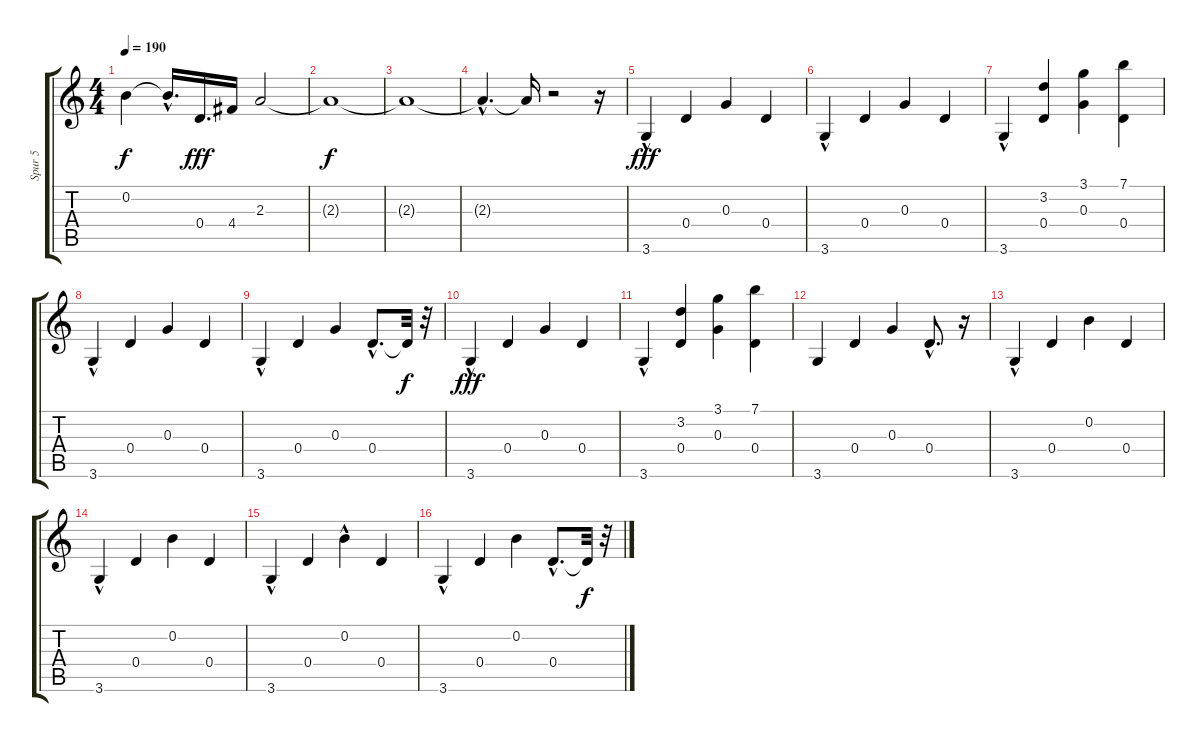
\track ("Spur 5" "Spur 5") {instrument acousticguitarsteel}
\staff {score tabs}
\tuning (E4 B3 G3 D3 A2 E2) {hide}
\ts (4 4)
\tempo 190
\clef g2
\ks c
0.2{t}.4{dy f} 0.2{hac t}.16{d} 0.4.16{d dy fff} 4.4.16 2.3.2 |
2.3{t}.1{dy f} |
2.3{t}.1 |
2.3{hac t}.4{d} 2.3{t}.16 r.2 r.16 |
3.6{hac}.4{dy fff} 0.4.4 0.3.4 0.4.4 |
3.6{hac}.4 0.4.4 0.3.4 0.4.4 |
3.6{hac}.4 (3.2 0.4).4 (3.1 0.3).4 (7.1 0.4).4 |
3.6{hac}.4 0.4.4 0.3.4 0.4.4 |
3.6{hac}.4 0.4.4 0.3.4 0.4{hac}.8{d} 0.4{t}.32{dy f} r.32 |
3.6{hac}.4{dy fff} 0.4.4 0.3.4 0.4.4 |
3.6{hac}.4 (3.2 0.4).4 (3.1 0.3).4 (7.1 0.4).4 |
3.6.4 0.4.4 0.3.4 0.4{hac}.8{d} r.16 |
3.6{hac}.4 0.4.4 0.2.4 0.4.4 |
3.6{hac}.4 0.4.4 0.2.4 0.4.4 |
3.6{hac}.4 0.4.4 0.2{hac}.4 0.4.4 |
3.6{hac}.4 0.4.4 0.2.4 0.4{hac}.8{d} 0.4{t}.32{dy f} r.32
